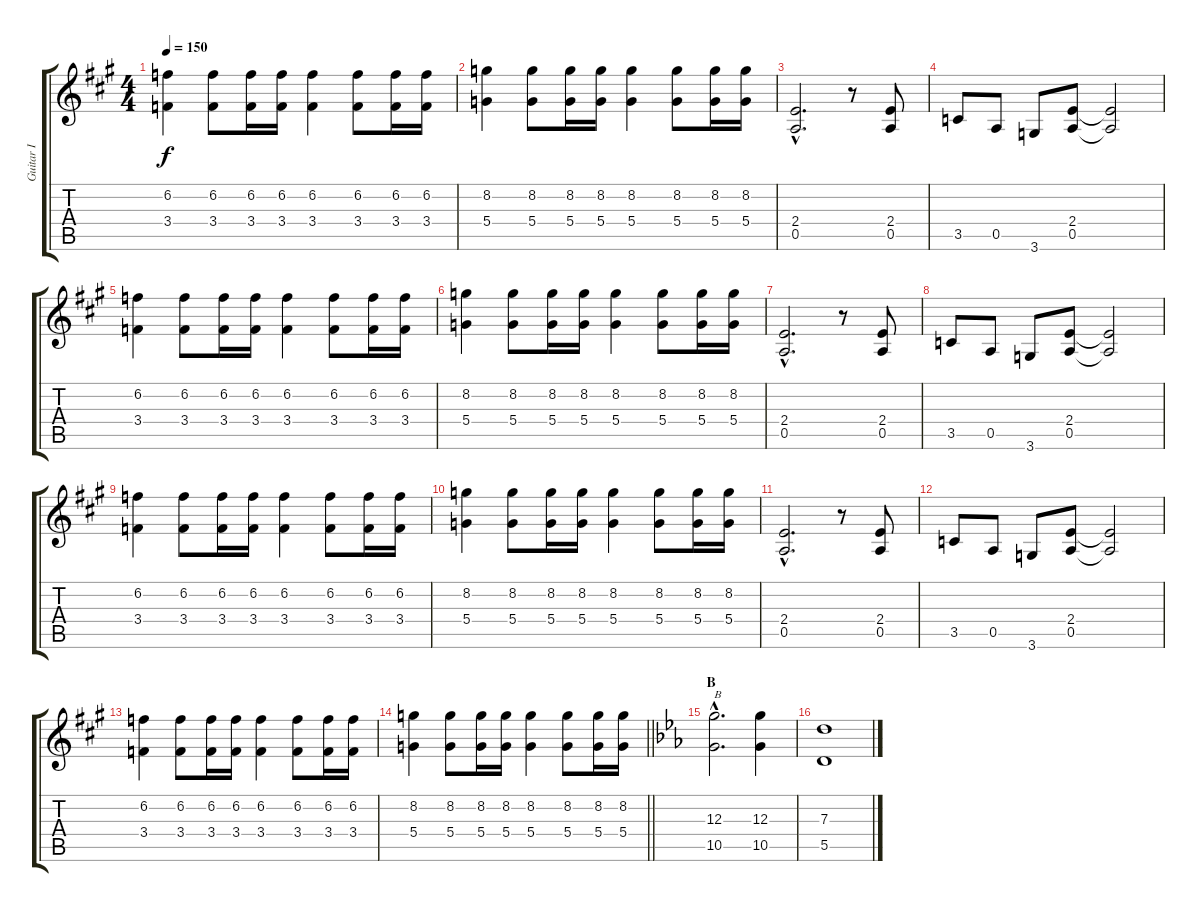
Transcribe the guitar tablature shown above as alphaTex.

\track ("Guitar I" "Guitar I") {instrument distortionguitar}
\staff {score tabs}
\tuning (E4 B3 G3 D3 A2 E2) {hide}
\ts (4 4)
\tempo 150
\clef g2
\ks a
(6.2 3.4).4{dy f} (6.2 3.4).8 (6.2 3.4).16 (6.2 3.4).16 (6.2 3.4).4 (6.2 3.4).8 (6.2 3.4).16 (6.2 3.4).16 |
(8.2 5.4).4 (8.2 5.4).8 (8.2 5.4).16 (8.2 5.4).16 (8.2 5.4).4 (8.2 5.4).8 (8.2 5.4).16 (8.2 5.4).16 |
(2.4{hac} 0.5{hac}).2{d} r.8 (2.4 0.5).8 |
3.5.8 0.5.8 3.6.8 (2.4 0.5).8 (2.4{t} 0.5{t}).2 |
(6.2 3.4).4 (6.2 3.4).8 (6.2 3.4).16 (6.2 3.4).16 (6.2 3.4).4 (6.2 3.4).8 (6.2 3.4).16 (6.2 3.4).16 |
(8.2 5.4).4 (8.2 5.4).8 (8.2 5.4).16 (8.2 5.4).16 (8.2 5.4).4 (8.2 5.4).8 (8.2 5.4).16 (8.2 5.4).16 |
(2.4{hac} 0.5{hac}).2{d} r.8 (2.4 0.5).8 |
3.5.8 0.5.8 3.6.8 (2.4 0.5).8 (2.4{t} 0.5{t}).2 |
(6.2 3.4).4 (6.2 3.4).8 (6.2 3.4).16 (6.2 3.4).16 (6.2 3.4).4 (6.2 3.4).8 (6.2 3.4).16 (6.2 3.4).16 |
(8.2 5.4).4 (8.2 5.4).8 (8.2 5.4).16 (8.2 5.4).16 (8.2 5.4).4 (8.2 5.4).8 (8.2 5.4).16 (8.2 5.4).16 |
(2.4{hac} 0.5{hac}).2{d} r.8 (2.4 0.5).8 |
3.5.8 0.5.8 3.6.8 (2.4 0.5).8 (2.4{t} 0.5{t}).2 |
(6.2 3.4).4 (6.2 3.4).8 (6.2 3.4).16 (6.2 3.4).16 (6.2 3.4).4 (6.2 3.4).8 (6.2 3.4).16 (6.2 3.4).16 |
\barLineRight lightlight
(8.2 5.4).4 (8.2 5.4).8 (8.2 5.4).16 (8.2 5.4).16 (8.2 5.4).4 (8.2 5.4).8 (8.2 5.4).16 (8.2 5.4).16 |
\section ("" "B")
\ks eb
(12.3{hac} 10.5{hac}).2{d txt "B"} (12.3 10.5).4 |
(7.3 5.5).1
